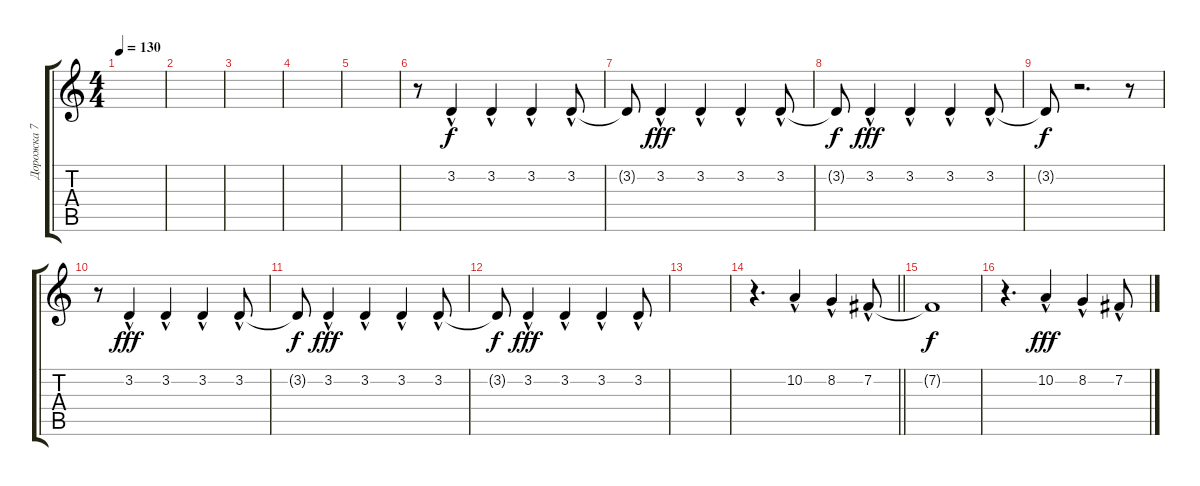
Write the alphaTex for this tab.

\track ("Дорожка 7" "Дорожка 7") {instrument lead8bassandlead}
\staff {score tabs}
\tuning (E4 B3 G3 D3 A2 E2) {hide}
\ts (4 4)
\tempo 130
\clef g2
\ks c
|
|
|
|
|
r.8 3.2{hac}.4 3.2{hac}.4 3.2{hac}.4 3.2{hac}.8 |
3.2{t}.8{dy f} 3.2{hac}.4{dy fff} 3.2{hac}.4 3.2{hac}.4 3.2{hac}.8 |
3.2{t}.8{dy f} 3.2{hac}.4{dy fff} 3.2{hac}.4 3.2{hac}.4 3.2{hac}.8 |
3.2{t}.8{dy f} r.2{d} r.8 |
r.8 3.2{hac}.4{dy fff} 3.2{hac}.4 3.2{hac}.4 3.2{hac}.8 |
3.2{t}.8{dy f} 3.2{hac}.4{dy fff} 3.2{hac}.4 3.2{hac}.4 3.2{hac}.8 |
3.2{t}.8{dy f} 3.2{hac}.4{dy fff} 3.2{hac}.4 3.2{hac}.4 3.2{hac}.8 |
|
\barLineRight lightlight
r.4{d} 10.2{hac}.4 8.2{hac}.4 7.2{hac}.8 |
7.2{t}.1{dy f} |
r.4{d} 10.2{hac}.4{dy fff} 8.2{hac}.4 7.2{sl hac}.8
